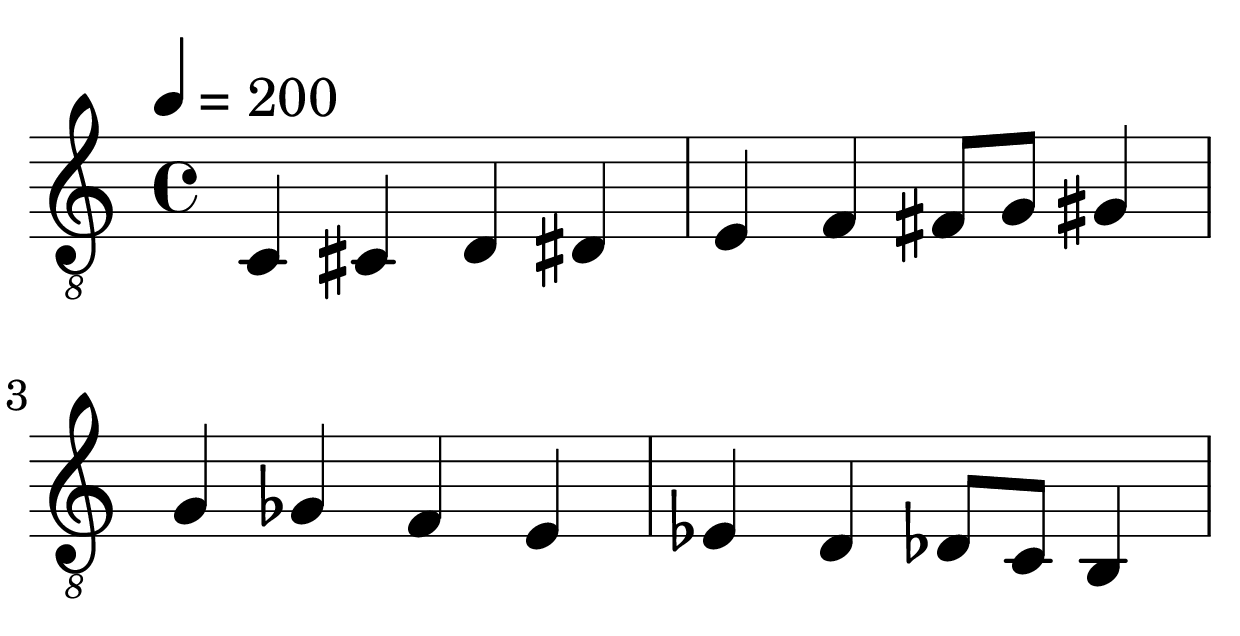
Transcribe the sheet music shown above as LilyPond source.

\version "2.24.1"

\include "page.ly"
\include "swing.ly"

global = {
  \time 4/4
  \tempo 4 = 200
}

count_in = \new DrumStaff {
  \global
  \drummode
  {
    cl4 cl  cl  cl  |
  }
}

pulse = \new DrumStaff {
  \global
  \drummode
  {
    \repeat unfold 4
    {
      r4  hh  r   hh  |
    }
  }
}

music = \new Staff \with { midiInstrument = "electric guitar (jazz)" } {
  \global
  \clef "treble_8"
  \relative c
  {
    % ------+-------|-------+-------|-------+-------|-------+-------|
    c4              cis             d               dis             |
    e               f               fis8    g       gis4            |
    g               ges             f               e               |
    ees             d               des8    c       b4              |
  }
}

\score {
  {
    \music
  }
  \layout { }
}

\score {
  \applySwing 8 #'(4 3)
  {
    \count_in
    <<
      \music
      \pulse
    >>
  }
  \midi { }
}
